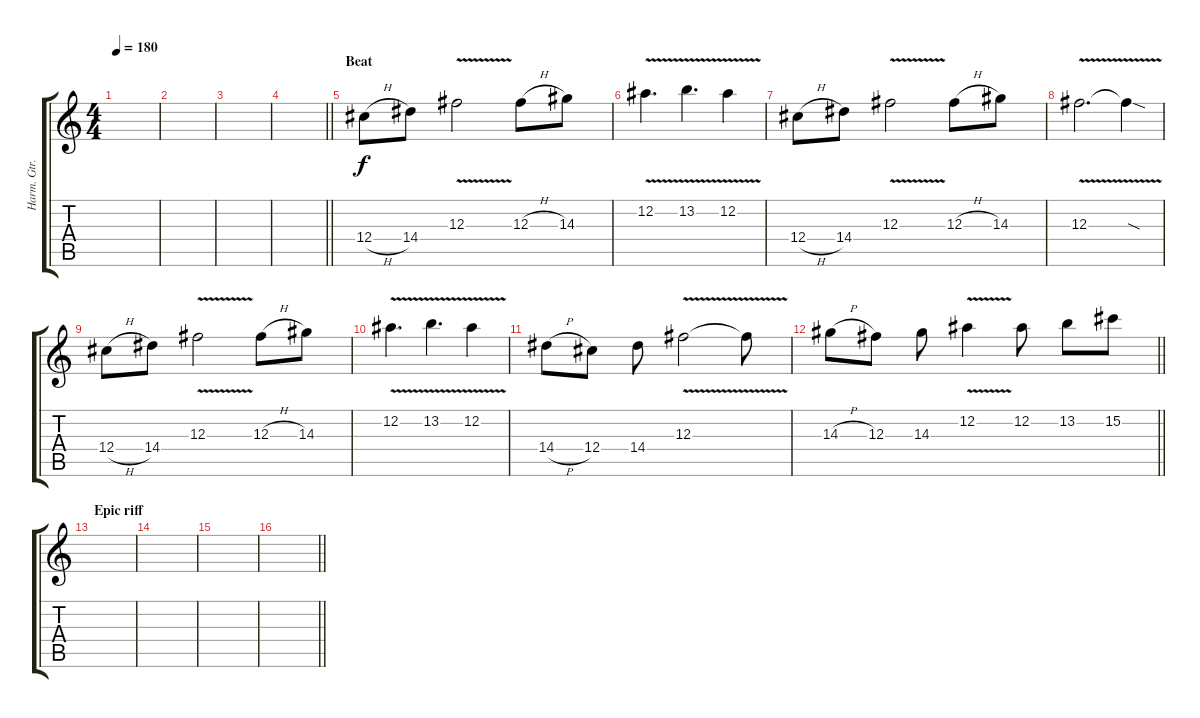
\track ("Harm. Gtr." "Harm. Gtr.") {instrument distortionguitar}
\staff {score tabs}
\tuning (Eb4 Bb3 Gb3 Db3 Ab2 Eb2) {hide}
\ts (4 4)
\tempo 180
\clef g2
\ks c
|
|
|
\barLineRight lightlight
|
\section ("" "Beat")
12.4{h}.8 14.4.8 12.3{v}.2 12.3{h}.8 14.3.8 |
12.2{v}.4{d} 13.2{v}.4{d} 12.2{v}.4 |
12.4{h}.8 14.4.8 12.3{v}.2 12.3{h}.8 14.3.8 |
12.3{v}.2{d} 12.3{sod t}.4 |
12.4{h}.8 14.4.8 12.3{v}.2 12.3{h}.8 14.3.8 |
12.2{v}.4{d} 13.2{v}.4{d} 12.2{v}.4 |
14.4{h}.8 12.4.8 14.4.8 12.3{v}.2 12.3{t}.8 |
\barLineRight lightlight
14.3{h}.8 12.3.8 14.3.8 12.2{v}.4 12.2.8 13.2.8 15.2.8 |
\section ("" "Epic riff")
|
|
|
\barLineRight lightlight
